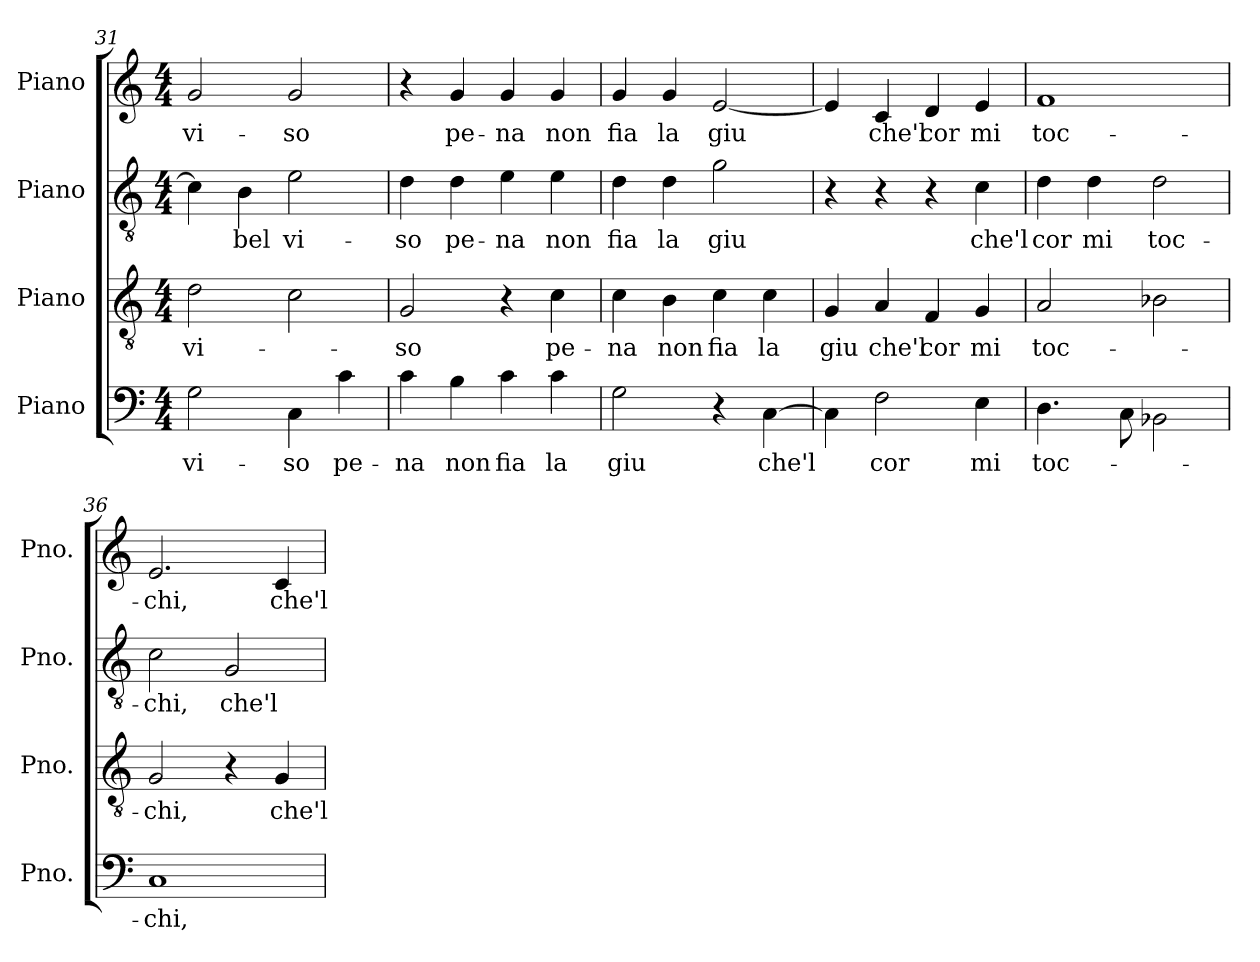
**kern	**text	**kern	**text	**kern	**text	**kern	**text
*part4	*part4	*part3	*part3	*part2	*part2	*part1	*part1
*staff4	*staff4	*staff3	*staff3	*staff2	*staff2	*staff1	*staff1
*I"Piano	*	*I"Piano	*	*I"Piano	*	*I"Piano	*
*I'Pno.	*	*I'Pno.	*	*I'Pno.	*	*I'Pno.	*
!!LO:LB:g=z
*clefF4	*	*clefGv2	*	*clefGv2	*	*clefG2	*
*	*	*ITrd7c12	*	*ITrd7c12	*	*	*
*k[]	*	*k[]	*	*k[]	*	*k[]	*
*C:	*	*C:	*	*C:	*	*C:	*
*M4/4	*	*M4/4	*	*M4/4	*	*M4/4	*
=31	=31	=31	=31	=31	=31	=31	=31
!	!LO:LY:b:color=#000000	!	!	!	!	!	!
!	!	!	!LO:LY:b:color=#000000	!	!	!	!
!	!	!	!	!	!	!	!LO:LY:b:color=#000000
2Gi\	vi-	2Di\	vi-	4Ci\]	.	2gi/	vi-
!	!	!	!	!	!LO:LY:b:color=#000000	!	!
.	.	.	.	4BBi\	bel	.	.
!	!LO:LY:b:color=#000000	!	!	!	!	!	!
!	!	!	!	!	!LO:LY:b:color=#000000	!	!
!	!	!	!	!	!	!	!LO:LY:b:color=#000000
4Ci\	-so	2Ci\	.	2Ei\	vi-	2gi/	-so
!	!LO:LY:b:color=#000000	!	!	!	!	!	!
4ci\	pe-	.	.	.	.	.	.
=32	=32	=32	=32	=32	=32	=32	=32
!	!LO:LY:b:color=#000000	!	!	!	!	!	!
!	!	!	!LO:LY:b:color=#000000	!	!	!	!
!	!	!	!	!	!LO:LY:b:color=#000000	!	!
4ci\	-na	2GGi/	-so	4Di\	-so	4r	.
!	!LO:LY:b:color=#000000	!	!	!	!	!	!
!	!	!	!	!	!LO:LY:b:color=#000000	!	!
!	!	!	!	!	!	!	!LO:LY:b:color=#000000
4Bi\	non	.	.	4Di\	pe-	4gi/	pe-
!	!LO:LY:b:color=#000000	!	!	!	!	!	!
!	!	!	!	!	!LO:LY:b:color=#000000	!	!
!	!	!	!	!	!	!	!LO:LY:b:color=#000000
4ci\	fia	4r	.	4Ei\	-na	4gi/	-na
!	!LO:LY:b:color=#000000	!	!	!	!	!	!
!	!	!	!LO:LY:b:color=#000000	!	!	!	!
!	!	!	!	!	!LO:LY:b:color=#000000	!	!
!	!	!	!	!	!	!	!LO:LY:b:color=#000000
4ci\	la	4Ci\	pe-	4Ei\	non	4gi/	non
=33	=33	=33	=33	=33	=33	=33	=33
!	!LO:LY:b:color=#000000	!	!	!	!	!	!
!	!	!	!LO:LY:b:color=#000000	!	!	!	!
!	!	!	!	!	!LO:LY:b:color=#000000	!	!
!	!	!	!	!	!	!	!LO:LY:b:color=#000000
2Gi\	giu	4Ci\	-na	4Di\	fia	4gi/	fia
!	!	!	!LO:LY:b:color=#000000	!	!	!	!
!	!	!	!	!	!LO:LY:b:color=#000000	!	!
!	!	!	!	!	!	!	!LO:LY:b:color=#000000
.	.	4BBi\	non	4Di\	la	4gi/	la
!	!	!	!LO:LY:b:color=#000000	!	!	!	!
!	!	!	!	!	!LO:LY:b:color=#000000	!	!
!	!	!	!	!	!	!	!LO:LY:b:color=#000000
4r	.	4Ci\	fia	2Gi\	giu	[2ei/	giu
!	!LO:LY:b:color=#000000	!	!	!	!	!	!
!	!	!	!LO:LY:b:color=#000000	!	!	!	!
[4Ci\	che'l	4Ci\	la	.	.	.	.
=34	=34	=34	=34	=34	=34	=34	=34
!	!	!	!LO:LY:b:color=#000000	!	!	!	!
4Ci\]	.	4GGi/	giu	4r	.	4ei/]	.
!	!LO:LY:b:color=#000000	!	!	!	!	!	!
!	!	!	!LO:LY:b:color=#000000	!	!	!	!
!	!	!	!	!	!	!	!LO:LY:b:color=#000000
2Fi\	cor	4AAi/	che'l	4r	.	4ci/	che'l
!	!	!	!LO:LY:b:color=#000000	!	!	!	!
!	!	!	!	!	!	!	!LO:LY:b:color=#000000
.	.	4FFi/	cor	4r	.	4di/	cor
!	!LO:LY:b:color=#000000	!	!	!	!	!	!
!	!	!	!LO:LY:b:color=#000000	!	!	!	!
!	!	!	!	!	!LO:LY:b:color=#000000	!	!
!	!	!	!	!	!	!	!LO:LY:b:color=#000000
4Ei\	mi	4GGi/	mi	4Ci\	che'l	4ei/	mi
=35	=35	=35	=35	=35	=35	=35	=35
!	!LO:LY:b:color=#000000	!	!	!	!	!	!
!	!	!	!LO:LY:b:color=#000000	!	!	!	!
!	!	!	!	!	!LO:LY:b:color=#000000	!	!
!	!	!	!	!	!	!	!LO:LY:b:color=#000000
4.Di\	toc-	2AAi/	toc-	4Di\	cor	1fi	toc-
!	!	!	!	!	!LO:LY:b:color=#000000	!	!
.	.	.	.	4Di\	mi	.	.
8Ci\	.	.	.	.	.	.	.
!	!	!	!	!	!LO:LY:b:color=#000000	!	!
2BB-Xi\	.	2BB-Xi\	.	2Di\	toc-	.	.
=36	=36	=36	=36	=36	=36	=36	=36
!	!LO:LY:b:color=#000000	!	!	!	!	!	!
!	!	!	!LO:LY:b:color=#000000	!	!	!	!
!	!	!	!	!	!LO:LY:b:color=#000000	!	!
!	!	!	!	!	!	!	!LO:LY:b:color=#000000
1Ci	-chi,	2GGi/	-chi,	2Ci\	-chi,	2.ei/	-chi,
!	!	!	!	!	!LO:LY:b:color=#000000	!	!
.	.	4r	.	2GGi/	che'l	.	.
!	!	!	!LO:LY:b:color=#000000	!	!	!	!
!	!	!	!	!	!	!	!LO:LY:b:color=#000000
.	.	4GGi/	che'l	.	.	4ci/	che'l
=	=	=	=	=	=	=	=
*-	*-	*-	*-	*-	*-	*-	*-
